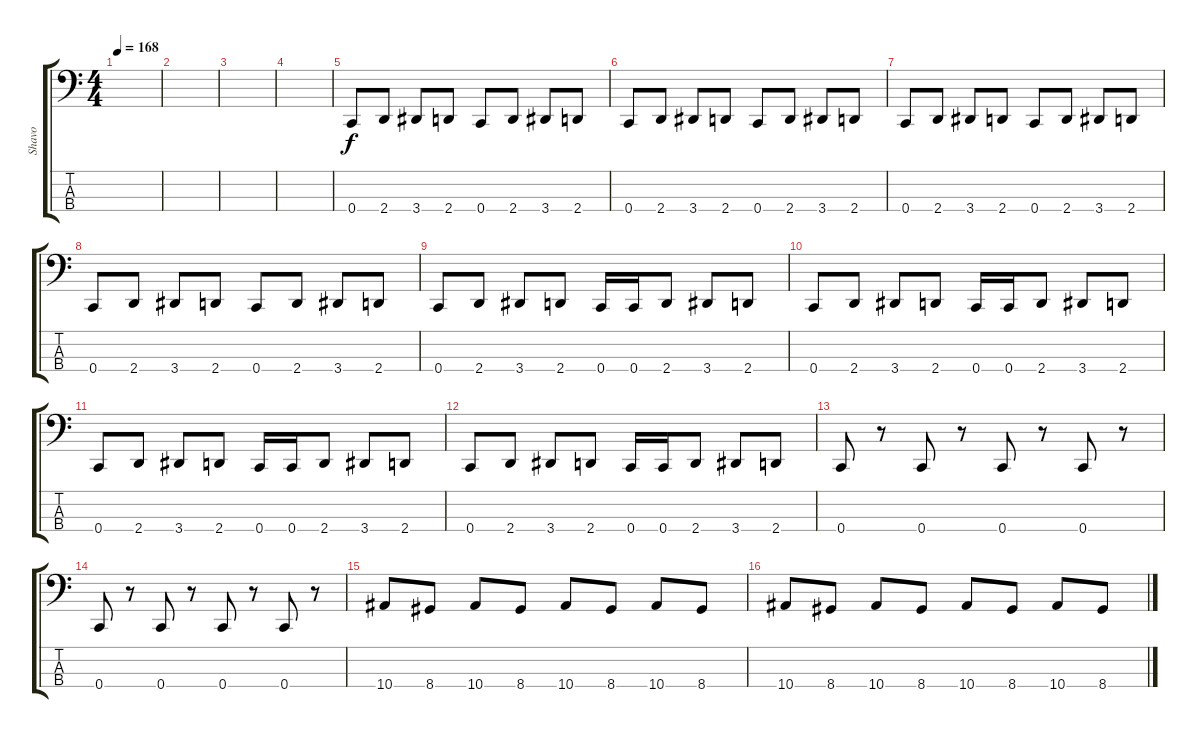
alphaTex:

\track ("Shavo" "Shavo") {instrument electricbassfinger}
\staff {score tabs}
\tuning (F2 C2 G1 C1) {hide}
\ts (4 4)
\tempo 168
\clef f4
\ks c
|
|
|
|
0.4.8 2.4.8 3.4.8 2.4.8 0.4.8 2.4.8 3.4.8 2.4.8 |
0.4.8 2.4.8 3.4.8 2.4.8 0.4.8 2.4.8 3.4.8 2.4.8 |
0.4.8 2.4.8 3.4.8 2.4.8 0.4.8 2.4.8 3.4.8 2.4.8 |
0.4.8 2.4.8 3.4.8 2.4.8 0.4.8 2.4.8 3.4.8 2.4.8 |
0.4.8 2.4.8 3.4.8 2.4.8 0.4.16 0.4.16 2.4.8 3.4.8 2.4.8 |
0.4.8 2.4.8 3.4.8 2.4.8 0.4.16 0.4.16 2.4.8 3.4.8 2.4.8 |
0.4.8 2.4.8 3.4.8 2.4.8 0.4.16 0.4.16 2.4.8 3.4.8 2.4.8 |
0.4.8 2.4.8 3.4.8 2.4.8 0.4.16 0.4.16 2.4.8 3.4.8 2.4.8 |
0.4.8 r.8 0.4.8 r.8 0.4.8 r.8 0.4.8 r.8 |
0.4.8 r.8 0.4.8 r.8 0.4.8 r.8 0.4.8 r.8 |
10.4.8 8.4.8 10.4.8 8.4.8 10.4.8 8.4.8 10.4.8 8.4.8 |
10.4.8 8.4.8 10.4.8 8.4.8 10.4.8 8.4.8 10.4.8 8.4.8
